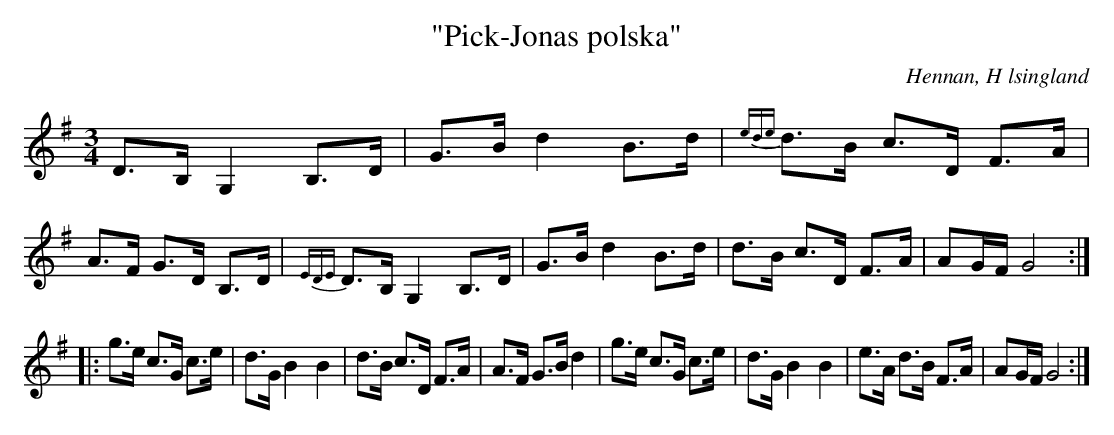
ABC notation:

X:1
T: "Pick-Jonas polska"
O: Hennan, H lsingland
M: 3/4
L: 1/8
K: G
D>B, G,2 B,>D | G>B d2 B>d | {ede}d>B c>D F>A| A>F G>D B,>D|{EDE}D>B, G,2 B,>D|G>B d2 B>d | d>B c>D F>A| AG/F/ G4 :||:
g>e c>G c>e | d>G B2 B2 | d>B c>D F>A|A>F G>B d2|g>e c>G c>e | d>G B2 B2 | e>A d>B F>A|AG/F/ G4:|]
